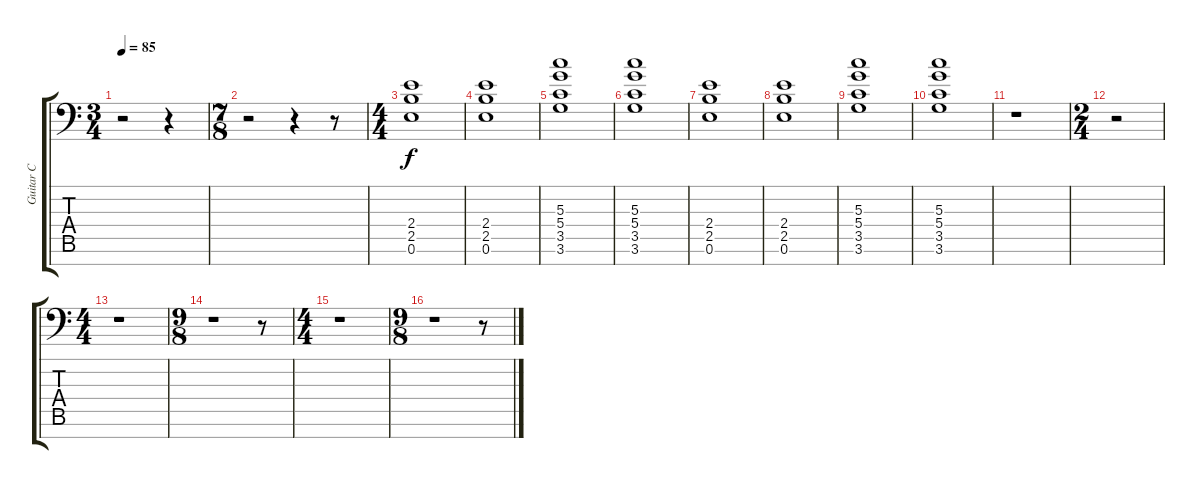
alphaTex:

\track ("Guitar C" "Guitar C") {instrument distortionguitar}
\staff {score tabs}
\tuning (E4 B3 G3 D3 A2 E2 C-1) {hide}
\ts (3 4)
\tempo 85
\clef f4
\ks c
r.2{dy f} r.4 |
\ts (7 8)
r.2 r.4 r.8 |
\ts (4 4)
(2.4 2.5 0.6).1 |
(2.4 2.5 0.6).1 |
(5.3 5.4 3.5 3.6).1 |
(5.3 5.4 3.5 3.6).1 |
(2.4 2.5 0.6).1 |
(2.4 2.5 0.6).1 |
(5.3 5.4 3.5 3.6).1 |
(5.3 5.4 3.5 3.6).1 |
r.1 |
\ts (2 4)
r.2 |
\ts (4 4)
r.1 |
\ts (9 8)
r.1 r.8 |
\ts (4 4)
r.1 |
\ts (9 8)
r.1 r.8
